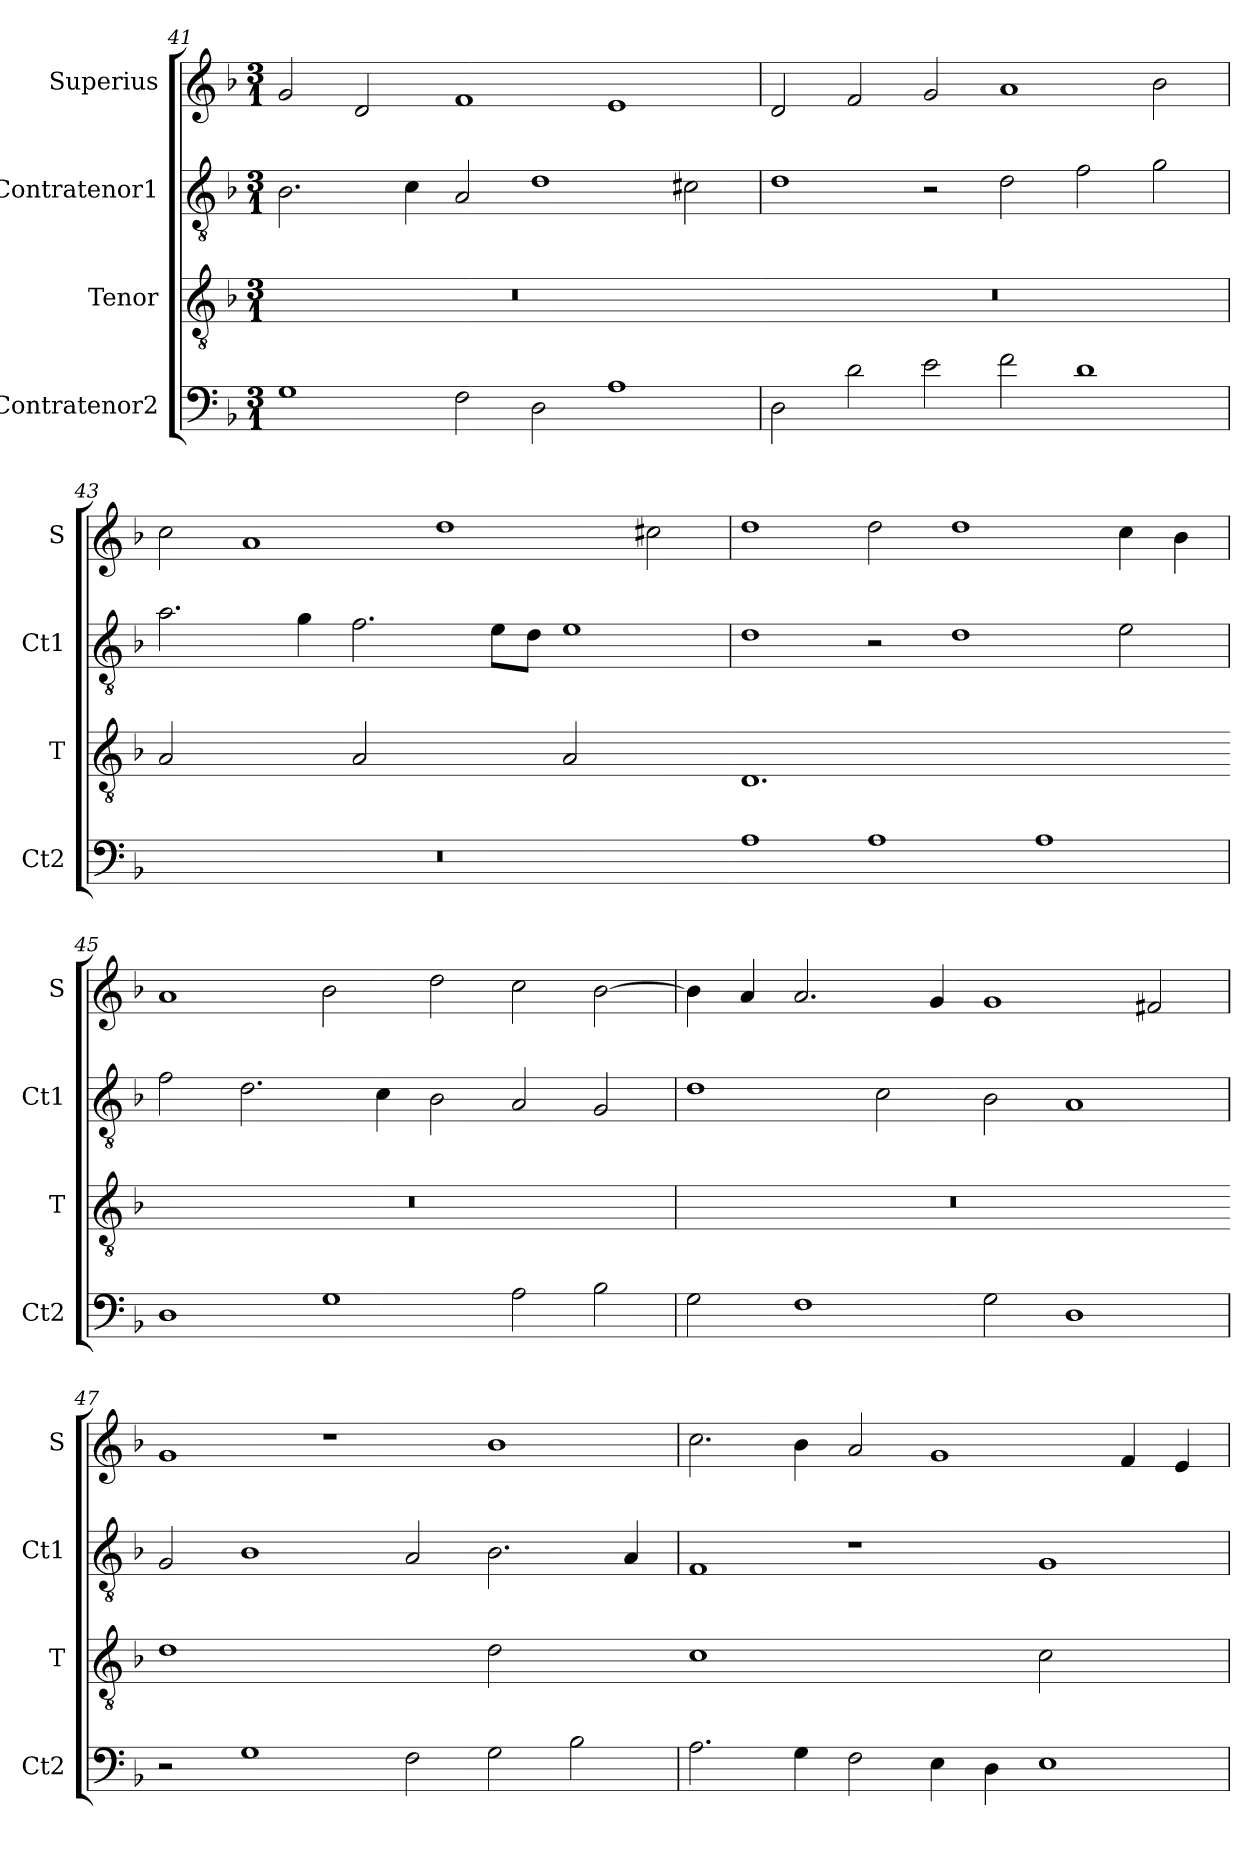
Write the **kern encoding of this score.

**kern	**kern	**kern	**kern
*part4	*part3	*part2	*part1
*staff4	*staff3	*staff2	*staff1
*I"Contratenor2	*I"Tenor	*I"Contratenor1	*I"Superius
*I'Ct2	*I'T	*I'Ct1	*I'S
*clefF4	*clefGv2	*clefGv2	*clefG2
*k[b-]	*k[b-]	*k[b-]	*k[b-]
*M3/1	*M3/1	*M3/1	*M3/1
=41	=41	=41	=41
!	!LO:N:vis=1.	!	!
1G	0.r	2.B-	2g
.	.	.	2d
.	.	4c	.
2F	.	2A	1f
2D	.	1d	.
1A	.	.	1e
.	.	2c#X	.
=42	=42-	=42	=42
!	!LO:N:vis=1.	!	!
2D	0.r	1d	2d
2d	.	.	2f
2e	.	2r	2g
2f	.	2d	1a
1d	.	2f	.
.	.	2g	2b-
=43	=43	=43	=43
!	!LO:N:vis=2	!	!
0.r	1A	2.a	2cc
.	.	.	1a
.	.	4g	.
!	!LO:N:vis=2	!	!
.	1A	2.f	.
.	.	.	1dd
.	.	8eL	.
.	.	8dJ	.
!	!LO:N:vis=2	!	!
.	1A	1e	.
.	.	.	2cc#X
=44	=44-	=44	=44
!	!LO:N:vis=1.	!	!
1A	0.D	1d	1dd
1A	.	2r	2dd
.	.	1d	1dd
1A	.	.	.
.	.	2e	4cc
.	.	.	4b-
=45	=45-	=45	=45
!	!LO:N:vis=1.	!	!
1D	0.r	2f	1a
.	.	2.d	.
1G	.	.	2b-
.	.	4c	.
.	.	2B-	2dd
2A	.	2A	2cc
2B-	.	2G	[2b-
=46	=46	=46	=46
!	!LO:N:vis=1.	!	!
2G	0.r	1d	4b-]
.	.	.	4a
1F	.	.	2.a
.	.	2c	.
.	.	.	4g
2G	.	2B-	1g
1D	.	1A	.
.	.	.	2f#X
=47	=47-	=47	=47
!	!LO:N:vis=1	!	!
2r	0d	2G	1g
1G	.	1B-	.
.	.	.	1r
2F	.	2A	.
!	!LO:N:vis=2	!	!
2G	1d	2.B-	1b-
2B-	.	.	.
.	.	4A	.
=48	=48-	=48	=48
!	!LO:N:vis=1	!	!
2.A	0c	1F	2.cc
4G	.	.	4b-
2F	.	1r	2a
4E	.	.	1g
4D	.	.	.
!	!LO:N:vis=2	!	!
1E	1c	1G	.
.	.	.	4f
.	.	.	4e
=	=	=	=
*-	*-	*-	*-
